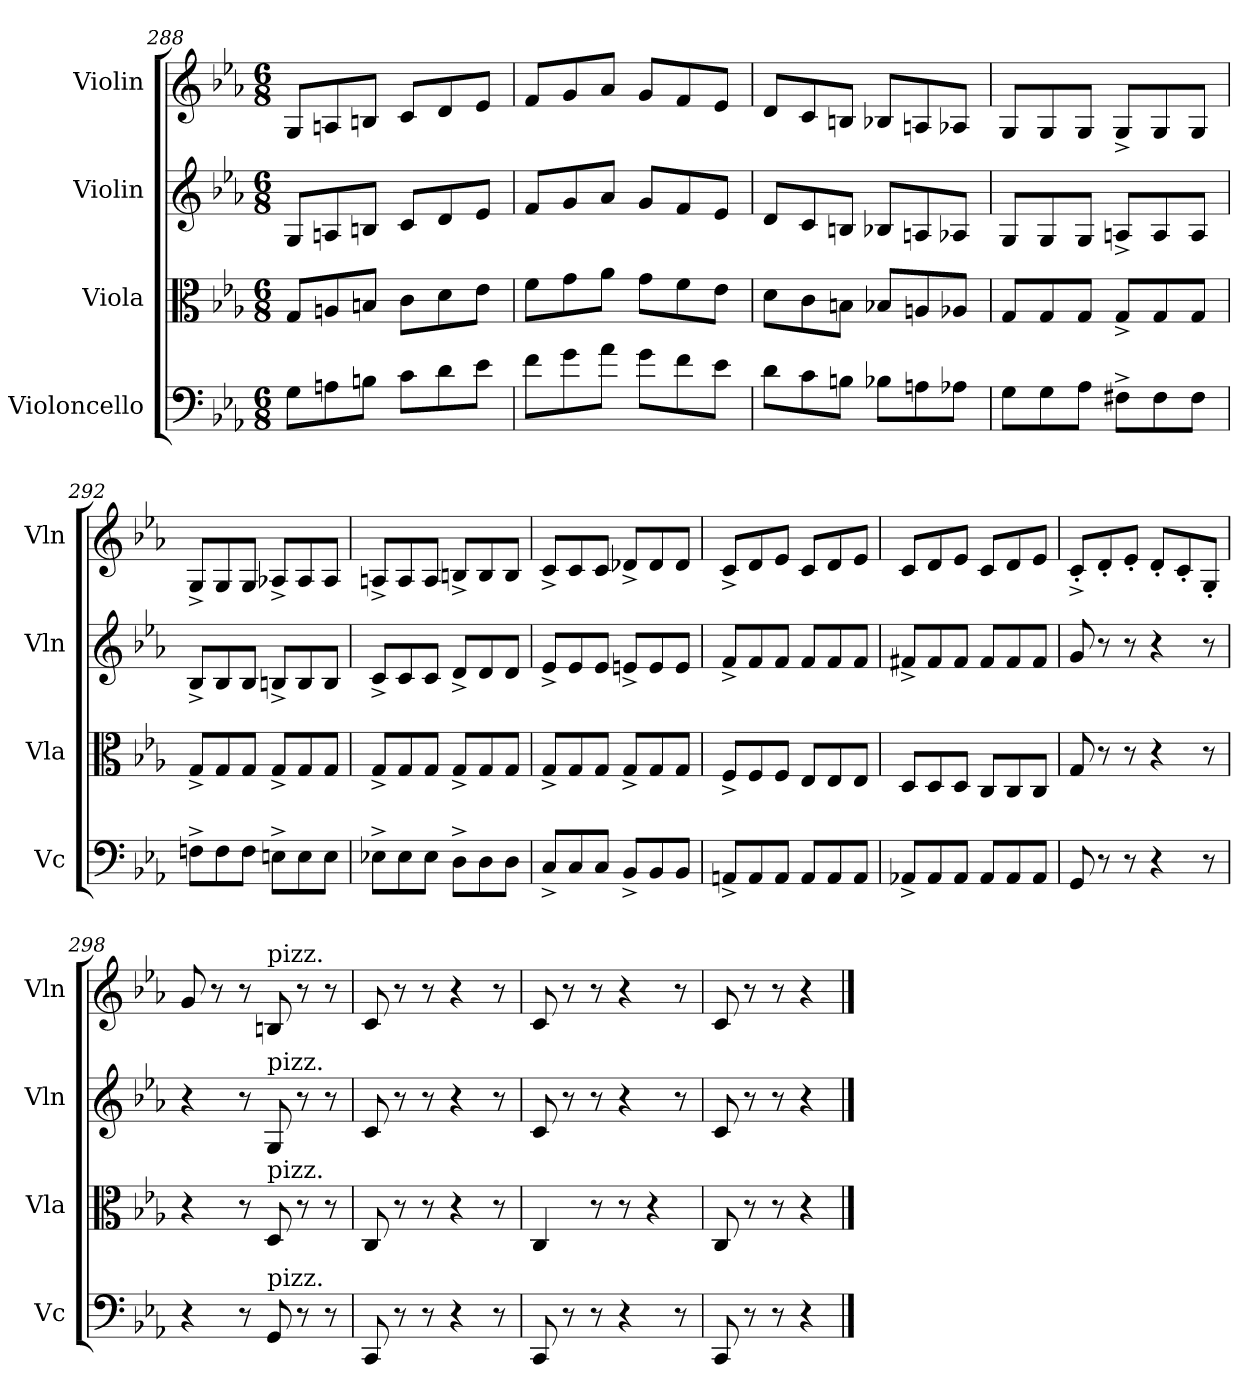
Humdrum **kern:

**kern	**kern	**kern	**kern
*part4	*part3	*part2	*part1
*staff4	*staff3	*staff2	*staff1
*I"Violoncello	*I"Viola	*I"Violin	*I"Violin
*I'Vc	*I'Vla	*I'Vln	*I'Vln
*clefF4	*clefC3	*clefG2	*clefG2
*k[b-e-a-]	*k[b-e-a-]	*k[b-e-a-]	*k[b-e-a-]
*M6/8	*M6/8	*M6/8	*M6/8
=288	=288	=288	=288
8G\L	8G/L	8G/L	8G/L
8An\	8An/	8An/	8An/
8Bn\J	8Bn/J	8Bn/J	8Bn/J
8c\L	8c\L	8c/L	8c/L
8d\	8d\	8d/	8d/
8e-\J	8e-\J	8e-/J	8e-/J
=289	=289	=289	=289
8f\L	8f\L	8f/L	8f/L
8g\	8g\	8g/	8g/
8a-\J	8a-\J	8a-/J	8a-/J
8g\L	8g\L	8g/L	8g/L
8f\	8f\	8f/	8f/
8e-\J	8e-\J	8e-/J	8e-/J
=290	=290	=290	=290
8d\L	8d\L	8d/L	8d/L
8c\	8c\	8c/	8c/
8Bn\J	8Bn\J	8Bn/J	8Bn/J
8B-X\L	8B-X/L	8B-X/L	8B-X/L
8An\	8An/	8An/	8An/
8A-X\J	8A-X/J	8A-X/J	8A-X/J
=291	=291	=291	=291
8G\L	8G/L	8G/L	8G/L
8G\	8G/	8G/	8G/
8A-\J	8G/J	8G/J	8G/J
8F#X^\L	8G^/L	8An^/L	8G^/L
8F#\	8G/	8A/	8G/
8F#\J	8G/J	8A/J	8G/J
!!LO:LB:g=z
=292	=292	=292	=292
8Fn^\L	8G^/L	8B-^/L	8G^/L
8F\	8G/	8B-/	8G/
8F\J	8G/J	8B-/J	8G/J
8En^\L	8G^/L	8Bn^/L	8A-X^/L
8E\	8G/	8B/	8A-/
8E\J	8G/J	8B/J	8A-/J
=293	=293	=293	=293
8E-X^\L	8G^/L	8c^/L	8An^/L
8E-\	8G/	8c/	8A/
8E-\J	8G/J	8c/J	8A/J
8D^\L	8G^/L	8d^/L	8Bn^/L
8D\	8G/	8d/	8B/
8D\J	8G/J	8d/J	8B/J
=294	=294	=294	=294
8C^/L	8G^/L	8e-^/L	8c^/L
8C/	8G/	8e-/	8c/
8C/J	8G/J	8e-/J	8c/J
8BB-^/L	8G^/L	8en^/L	8d-X^/L
8BB-/	8G/	8e/	8d-/
8BB-/J	8G/J	8e/J	8d-/J
=295	=295	=295	=295
8AAn^/L	8F^/L	8f^/L	8c^/L
8AA/	8F/	8f/	8d/
8AA/J	8F/J	8f/J	8e-/J
8AA/L	8E-/L	8f/L	8c/L
8AA/	8E-/	8f/	8d/
8AA/J	8E-/J	8f/J	8e-/J
=296	=296	=296	=296
8AA-X^/L	8D/L	8f#X^/L	8c/L
8AA-/	8D/	8f#/	8d/
8AA-/J	8D/J	8f#/J	8e-/J
8AA-/L	8C/L	8f#/L	8c/L
8AA-/	8C/	8f#/	8d/
8AA-/J	8C/J	8f#/J	8e-/J
=297	=297	=297	=297
8GG/	8G/	8g/	8c'^/L
8r	8r	8r	8d'/
8r	8r	8r	8e-'/J
4r	4r	4r	8d'/L
.	.	.	8c'/
8r	8r	8r	8G'/J
=298	=298	=298	=298
4r	4r	4r	8g/
.	.	.	8r
8r	8r	8r	8r
!	!	!	!LO:TX:a:t=pizz.
!	!	!LO:TX:a:t=pizz.	!
!	!LO:TX:a:t=pizz.	!	!
!LO:TX:a:t=pizz.	!	!	!
8GG/	8D/	8G/	8Bn/
8r	8r	8r	8r
8r	8r	8r	8r
=299	=299	=299	=299
8CC/	8C/	8c/	8c/
8r	8r	8r	8r
8r	8r	8r	8r
4r	4r	4r	4r
8r	8r	8r	8r
=300	=300	=300	=300
8CC/	4C/	8c/	8c/
8r	.	8r	8r
8r	8r	8r	8r
4r	8r	4r	4r
.	4r	.	.
8r	.	8r	8r
=301	=301	=301	=301
8CC/	8C/	8c/	8c/
8r	8r	8r	8r
8r	8r	8r	8r
4r	4r	4r	4r
==	==	==	==
*-	*-	*-	*-
